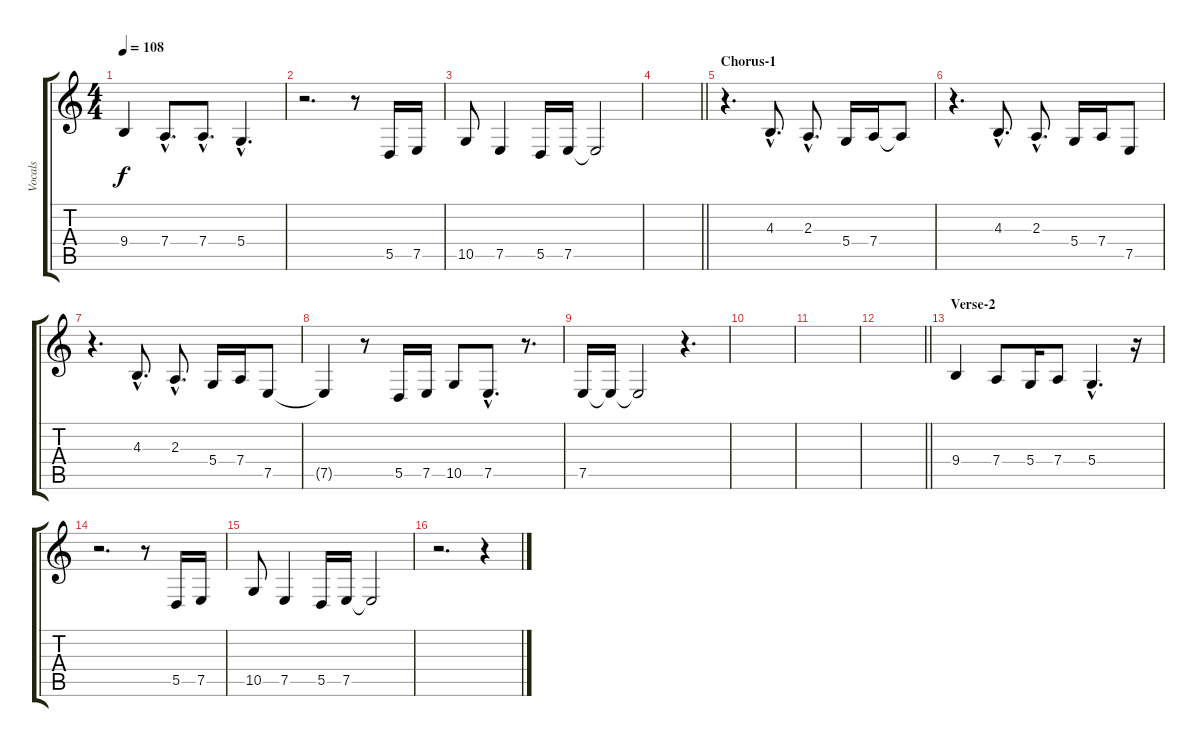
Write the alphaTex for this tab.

\track ("Vocals" "Vocals") {instrument tuba}
\staff {score tabs}
\tuning (E4 B3 G3 D3 A2 E2) {hide}
\ts (4 4)
\tempo 108
\clef g2
\ks c
9.4.4{dy f} 7.4{hac}.8{d} 7.4{hac}.8{d} 5.4{hac}.4{d} |
r.2{d} r.8 5.5.16 7.5.16 |
10.5.8 7.5.4 5.5.16 7.5.16 7.5{t}.2 |
\barLineRight lightlight
|
\section ("" "Chorus-1")
r.4{d} 4.3{hac}.8{d} 2.3{hac}.8{d} 5.4.16 7.4.16 7.4{t}.8 |
r.4{d} 4.3{hac}.8{d} 2.3{hac}.8{d} 5.4.16 7.4.16 7.5.8 |
r.4{d} 4.3{hac}.8{d} 2.3{hac}.8{d} 5.4.16 7.4.16 7.5.8 |
7.5{t}.4 r.8 5.5.16 7.5.16 10.5.8 7.5{hac}.8{d} r.8{d} |
7.5.16 7.5{t}.16 7.5{t}.2 r.4{d} |
|
|
\barLineRight lightlight
|
\section ("" "Verse-2")
9.4.4 7.4.8 5.4.16 7.4.8 5.4{hac}.4{d} r.16 |
r.2{d} r.8 5.5.16 7.5.16 |
10.5.8 7.5.4 5.5.16 7.5.16 7.5{t}.2 |
r.2{d} r.4
